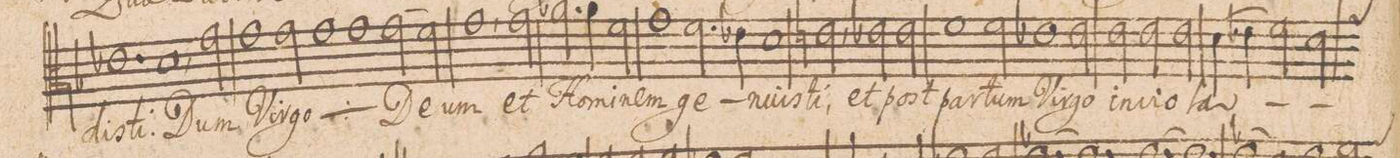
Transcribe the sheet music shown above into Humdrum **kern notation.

**kern	**text
*I"ALTVS.	*
*clefC3	*
*k[b-]	*
*M3/2	*
1.e-X	-di-
=39-	=39-
1d,	-sti.
2g\	Dum
=40-	=40-
1g	Vir-
2g\	-go
=41-	=41-
*	*ij
1g	Vir-
1g\	-go
*	*Xij
=42-	=42-
(>2g\	De-
2f\)	.
=43-	=43-
1g,	-um
2g\	et
=44-	=44-
2.a-X\	Ho-
4a-\	-mi-
2f\	-nem
=45-	=45-
1g	ge-
2.f\	.
=46-	=46-
4e-X\	-nu-
1d	-i-
=47-	=47-
2en,\	-sti,
2e-X\	et
2e-\	post
=48-	=48-
1f	par-
2f\	-tum
=49-	=49-
1e-X	Vir-
2e-\	-go
=50-	=50-
2e-\	in-
2e-\	-vi-
2e-\	-o-
=51-	=51-
(>4d\	-la-
4e-X\	.
2f\)	.
2d\	.
*custos:g	*
=52-	=52-
*-	*-
